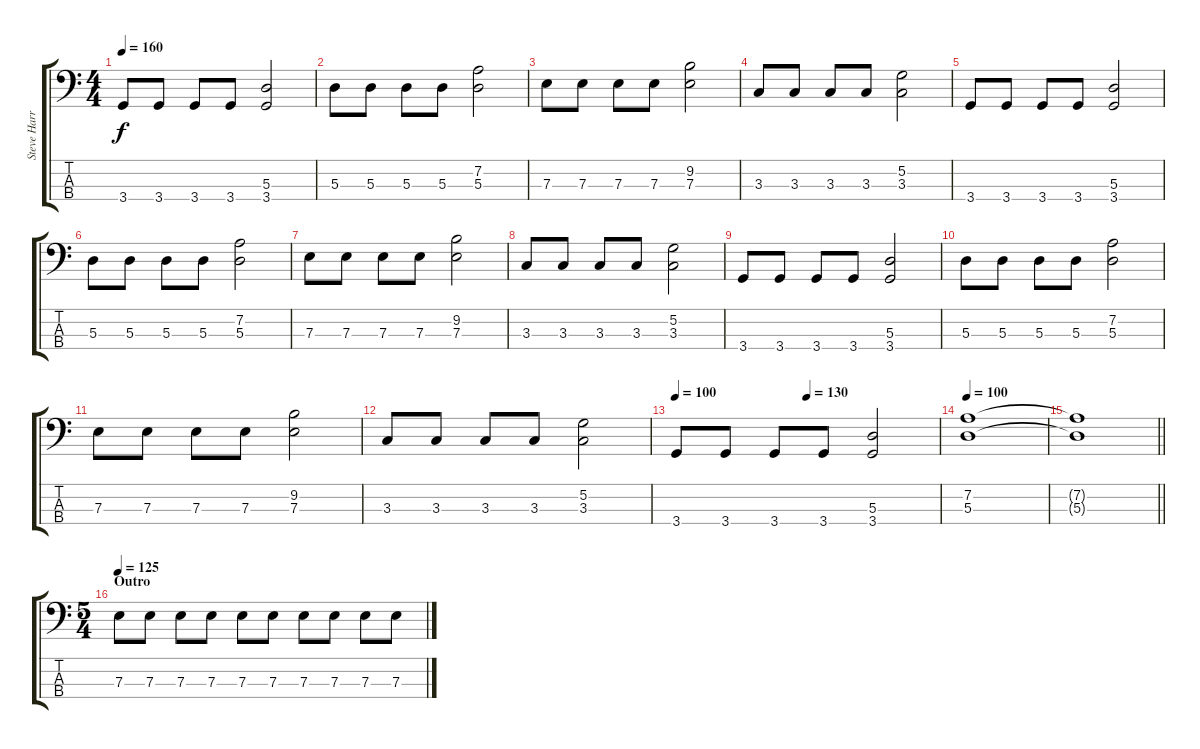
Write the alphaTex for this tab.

\track ("Steve Harris" "Steve Harr") {instrument electricbassfinger}
\staff {score tabs}
\tuning (G2 D2 A1 E1) {hide}
\ts (4 4)
\tempo 160
\clef f4
\ks c
3.4.8{dy f} 3.4.8 3.4.8 3.4.8 (5.3 3.4).2 |
5.3.8 5.3.8 5.3.8 5.3.8 (7.2 5.3).2 |
7.3.8 7.3.8 7.3.8 7.3.8 (9.2 7.3).2 |
3.3.8 3.3.8 3.3.8 3.3.8 (5.2 3.3).2 |
3.4.8 3.4.8 3.4.8 3.4.8 (5.3 3.4).2 |
5.3.8 5.3.8 5.3.8 5.3.8 (7.2 5.3).2 |
7.3.8 7.3.8 7.3.8 7.3.8 (9.2 7.3).2 |
3.3.8 3.3.8 3.3.8 3.3.8 (5.2 3.3).2 |
3.4.8 3.4.8 3.4.8 3.4.8 (5.3 3.4).2 |
5.3.8 5.3.8 5.3.8 5.3.8 (7.2 5.3).2 |
7.3.8 7.3.8 7.3.8 7.3.8 (9.2 7.3).2 |
3.3.8 3.3.8 3.3.8 3.3.8 (5.2 3.3).2 |
\tempo 100
\tempo (130 0.5)
3.4.8 3.4.8 3.4.8 3.4.8 (5.3 3.4).2 |
\tempo 100
(7.2 5.3).1 |
\barLineRight lightlight
(7.2{t} 5.3{t}).1 |
\ts (5 4)
\section ("" "Outro")
\tempo 125
7.3.8 7.3.8 7.3.8 7.3.8 7.3.8 7.3.8 7.3.8 7.3.8 7.3.8 7.3.8
